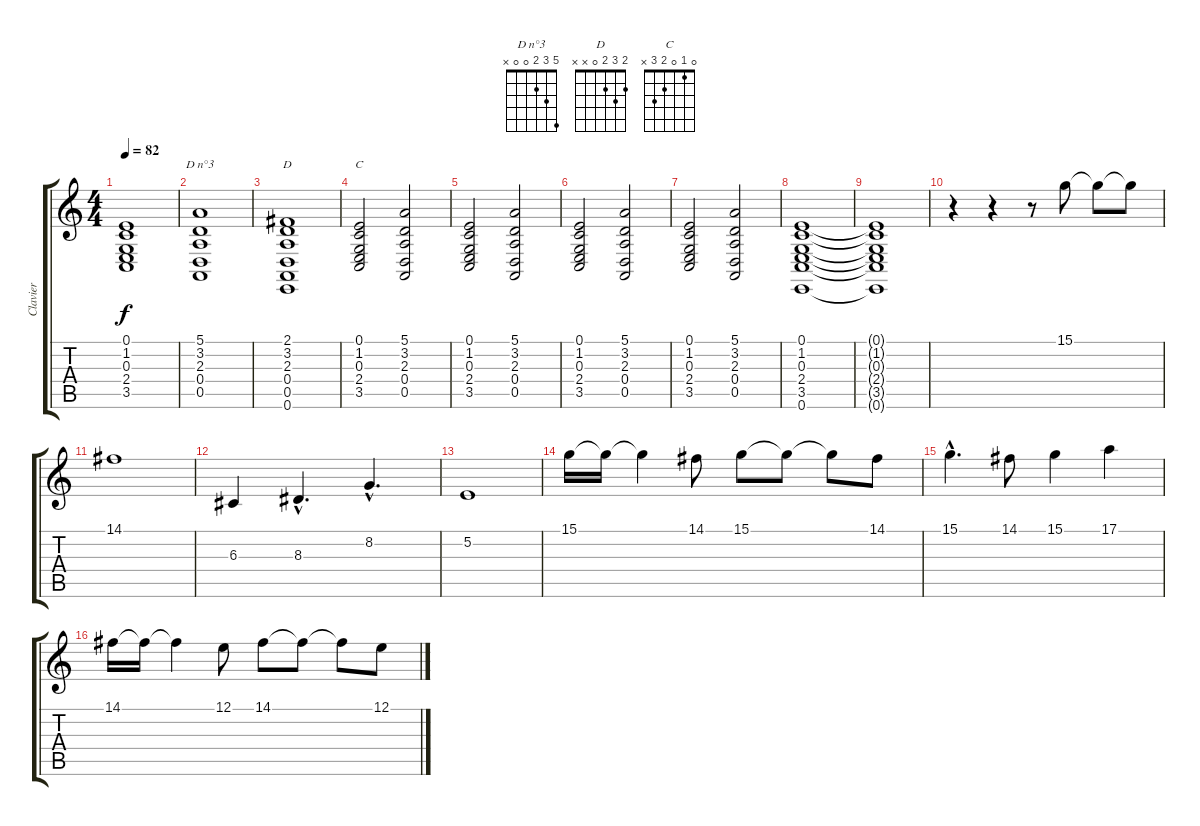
\track ("Clavier" "Clavier") {instrument stringensemble1}
\staff {score tabs}
\tuning (E4 B3 G3 D3 A2 E2) {hide}
\chord ("D n°3" 5 3 2 0 0 x)
\chord ("D" 2 3 2 0 x x)
\chord ("C" 0 1 0 2 3 x)
\ts (4 4)
\tempo 82
\clef g2
\ks c
(0.1{t} 1.2{t} 0.3{t} 2.4{t} 3.5{t}).1{dy f} |
(5.1 3.2 2.3 0.4 0.5).1{ch "D n°3"} |
(2.1 3.2 2.3 0.4 0.5 0.6).1{ch "D"} |
(0.1 1.2 0.3 2.4 3.5).2{ch "C"} (5.1 3.2 2.3 0.4 0.5).2 |
(0.1 1.2 0.3 2.4 3.5).2 (5.1 3.2 2.3 0.4 0.5).2 |
(0.1 1.2 0.3 2.4 3.5).2 (5.1 3.2 2.3 0.4 0.5).2 |
(0.1 1.2 0.3 2.4 3.5).2 (5.1 3.2 2.3 0.4 0.5).2 |
(0.1 1.2 0.3 2.4 3.5 0.6).1 |
(0.1{t} 1.2{t} 0.3{t} 2.4{t} 3.5{t} 0.6{t}).1 |
r.4 r.4 r.8 15.1.8 15.1{t}.8 15.1{t}.8 |
14.1.1 |
6.3.4 8.3{hac}.4{d} 8.2{hac}.4{d} |
5.2.1 |
15.1.16 15.1{t}.16 15.1{t}.4 14.1.8 15.1.8 15.1{t}.8 15.1{t}.8 14.1.8 |
15.1{hac}.4{d} 14.1.8 15.1.4 17.1.4 |
14.1.16 14.1{t}.16 14.1{t}.4 12.1.8 14.1.8 14.1{t}.8 14.1{t}.8 12.1.8
